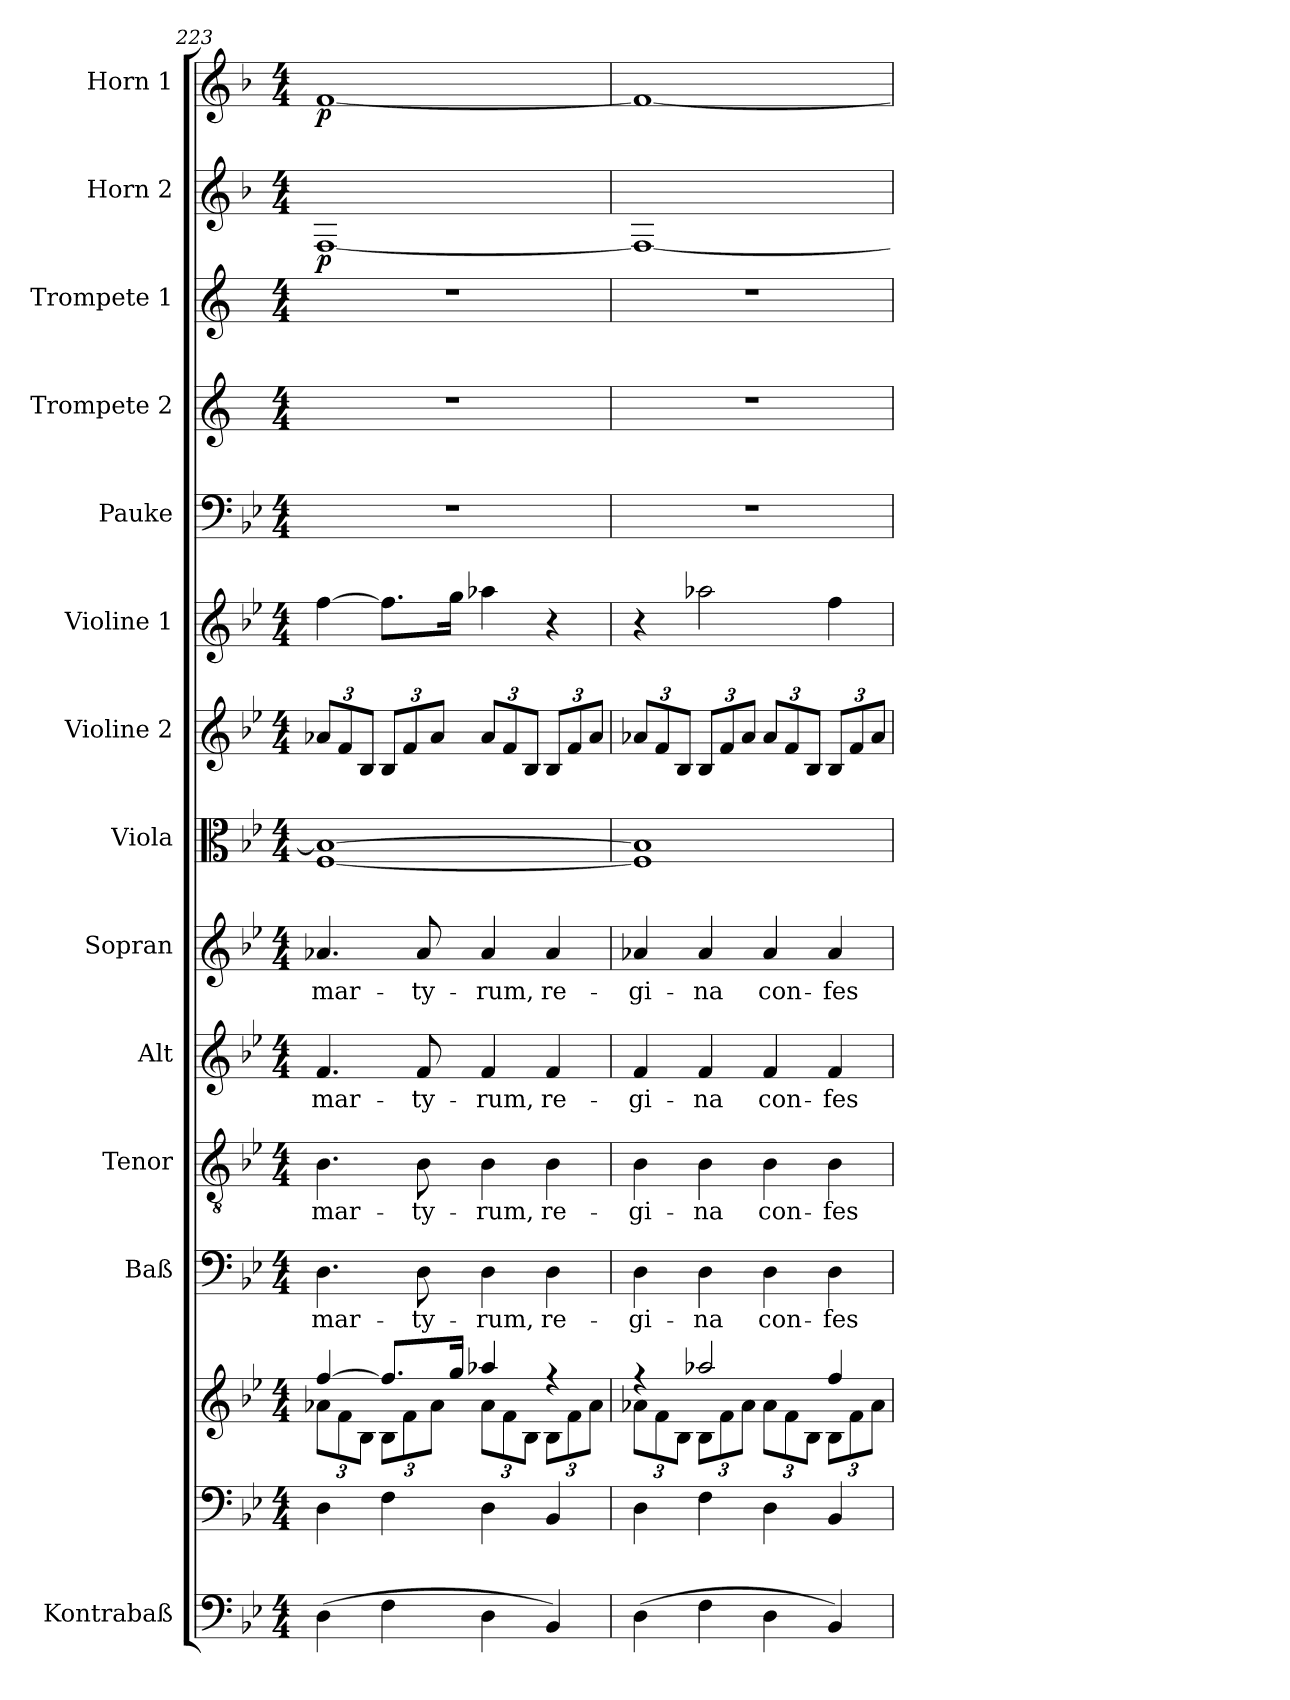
**kern	**kern	**kern	**kern	**text	**kern	**text	**kern	**text	**kern	**text	**kern	**kern	**kern	**kern	**kern	**kern	**kern	**dynam	**kern	**dynam
*part14	*part13	*part13	*part12	*part12	*part11	*part11	*part10	*part10	*part9	*part9	*part8	*part7	*part6	*part5	*part4	*part3	*part2	*part2	*part1	*part1
*staff15	*staff14	*staff13	*staff12	*staff12	*staff11	*staff11	*staff10	*staff10	*staff9	*staff9	*staff8	*staff7	*staff6	*staff5	*staff4	*staff3	*staff2	*staff2	*staff1	*staff1
*I"Kontrabaß	*	*	*I"Baß	*	*I"Tenor	*	*I"Alt	*	*I"Sopran	*	*I"Viola	*I"Violine 2	*I"Violine 1	*I"Pauke	*I"Trompete 2	*I"Trompete 1	*I"Horn 2	*	*I"Horn 1	*
*I'Kb.	*	*	*	*	*	*	*	*	*	*	*I'Vla.	*I'Vl. 2	*I'Vl. 1	*	*I'Tr. 2	*I'Tr. 1	*I'Hr. 2	*	*I'Hr. 1	*
*clefF4	*clefF4	*clefG2	*clefF4	*	*clefGv2	*	*clefG2	*	*clefG2	*	*clefC3	*clefG2	*clefG2	*clefF4	*clefG2	*clefG2	*clefG2	*	*clefG2	*
*ITrd7c12	*	*	*	*	*	*	*	*	*	*	*	*	*	*	*ITrd1c2	*ITrd1c2	*ITrd4c7	*	*ITrd4c7	*
*k[b-e-]	*k[b-e-]	*k[b-e-]	*k[b-e-]	*	*k[b-e-]	*	*k[b-e-]	*	*k[b-e-]	*	*k[b-e-]	*k[b-e-]	*k[b-e-]	*k[b-e-]	*k[b-e-]	*k[b-e-]	*k[b-e-]	*	*k[b-e-]	*
*B-:	*B-:	*B-:	*B-:	*	*B-:	*	*B-:	*	*B-:	*	*B-:	*B-:	*B-:	*B-:	*B-:	*B-:	*B-:	*	*B-:	*
*M4/4	*M4/4	*M4/4	*M4/4	*	*M4/4	*	*M4/4	*	*M4/4	*	*M4/4	*M4/4	*M4/4	*M4/4	*M4/4	*M4/4	*M4/4	*	*M4/4	*
=223	=223	=223	=223	=223	=223	=223	=223	=223	=223	=223	=223	=223	=223	=223	=223	=223	=223	=223	=223	=223
*	*	*^	*	*	*	*	*	*	*	*	*	*	*	*	*	*	*	*	*	*
*	*	*	*Xbrackettup	*	*	*	*	*	*	*	*	*	*	*	*	*	*	*	*	*	*
!	!	!	!	!	!LO:LY:b	!	!LO:LY:b	!	!LO:LY:b	!	!LO:LY:b	!	!	!	!	!	!	!	!	!	!
*	*	*	*	*	*	*	*	*	*	*	*	*	*Xbrackettup	*	*	*	*	*	*	*	*
!	!	!	!	!	!	!	!	!	!	!	!	!	!	!	!	!	!	!	!LO:DY:b	!	!LO:DY:b
(>4DD\	4D\	[>4ff/	12a-X\L	4.D\	mar-	4.B-\	mar-	4.f/	mar-	4.a-X/	mar-	[1F 1B-_	12a-X/L	[4ff\	1r	1r	1r	[1BB-	p	[1B-	p
.	.	.	12f\	.	.	.	.	.	.	.	.	.	12f/	.	.	.	.	.	.	.	.
.	.	.	12B-\J	.	.	.	.	.	.	.	.	.	12B-/J	.	.	.	.	.	.	.	.
4FF\	4F\	8.ff/L]	12B-\L	.	.	.	.	.	.	.	.	.	12B-/L	8.ff\L]	.	.	.	.	.	.	.
.	.	.	12f\	.	.	.	.	.	.	.	.	.	12f/	.	.	.	.	.	.	.	.
!	!	!	!	!	!LO:LY:b	!	!LO:LY:b	!	!LO:LY:b	!	!LO:LY:b	!	!	!	!	!	!	!	!	!	!
.	.	.	.	8D\	-ty-	8B-\	-ty-	8f/	-ty-	8a-/	-ty-	.	.	.	.	.	.	.	.	.	.
.	.	.	12a-\J	.	.	.	.	.	.	.	.	.	12a-/J	.	.	.	.	.	.	.	.
.	.	16gg/Jk	.	.	.	.	.	.	.	.	.	.	.	16gg\Jk	.	.	.	.	.	.	.
!	!	!	!	!	!LO:LY:b	!	!LO:LY:b	!	!LO:LY:b	!	!LO:LY:b	!	!	!	!	!	!	!	!	!	!
4DD\	4D\	4aa-X/	12a-\L	4D\	-rum,	4B-\	-rum,	4f/	-rum,	4a-/	-rum,	.	12a-/L	4aa-X\	.	.	.	.	.	.	.
.	.	.	12f\	.	.	.	.	.	.	.	.	.	12f/	.	.	.	.	.	.	.	.
.	.	.	12B-\J	.	.	.	.	.	.	.	.	.	12B-/J	.	.	.	.	.	.	.	.
!	!	!	!	!	!LO:LY:b	!	!LO:LY:b	!	!LO:LY:b	!	!LO:LY:b	!	!	!	!	!	!	!	!	!	!
4BBB-/)	4BB-/	4rff	12B-\L	4D\	re-	4B-\	re-	4f/	re-	4a-/	re-	.	12B-/L	4r	.	.	.	.	.	.	.
.	.	.	12f\	.	.	.	.	.	.	.	.	.	12f/	.	.	.	.	.	.	.	.
.	.	.	12a-\J	.	.	.	.	.	.	.	.	.	12a-/J	.	.	.	.	.	.	.	.
=224	=224	=224	=224	=224	=224	=224	=224	=224	=224	=224	=224	=224	=224	=224	=224	=224	=224	=224	=224	=224	=224
!	!	!	!	!	!LO:LY:b	!	!LO:LY:b	!	!LO:LY:b	!	!LO:LY:b	!	!	!	!	!	!	!	!	!	!
(>4DD\	4D\	4rff	12a-X\L	4D\	-gi-	4B-\	-gi-	4f/	-gi-	4a-X/	-gi-	1F] 1B-]	12a-X/L	4r	1r	1r	1r	1BB-_	.	1B-_	.
.	.	.	12f\	.	.	.	.	.	.	.	.	.	12f/	.	.	.	.	.	.	.	.
.	.	.	12B-\J	.	.	.	.	.	.	.	.	.	12B-/J	.	.	.	.	.	.	.	.
!	!	!	!	!	!LO:LY:b	!	!LO:LY:b	!	!LO:LY:b	!	!LO:LY:b	!	!	!	!	!	!	!	!	!	!
4FF\	4F\	2aa-X/	12B-\L	4D\	-na	4B-\	-na	4f/	-na	4a-/	-na	.	12B-/L	2aa-X\	.	.	.	.	.	.	.
.	.	.	12f\	.	.	.	.	.	.	.	.	.	12f/	.	.	.	.	.	.	.	.
.	.	.	12a-\J	.	.	.	.	.	.	.	.	.	12a-/J	.	.	.	.	.	.	.	.
!	!	!	!	!	!LO:LY:b	!	!LO:LY:b	!	!LO:LY:b	!	!LO:LY:b	!	!	!	!	!	!	!	!	!	!
4DD\	4D\	.	12a-\L	4D\	con-	4B-\	con-	4f/	con-	4a-/	con-	.	12a-/L	.	.	.	.	.	.	.	.
.	.	.	12f\	.	.	.	.	.	.	.	.	.	12f/	.	.	.	.	.	.	.	.
.	.	.	12B-\J	.	.	.	.	.	.	.	.	.	12B-/J	.	.	.	.	.	.	.	.
!	!	!	!	!	!LO:LY:b	!	!LO:LY:b	!	!LO:LY:b	!	!LO:LY:b	!	!	!	!	!	!	!	!	!	!
4BBB-/)	4BB-/	4ff/	12B-\L	4D\	-fes-	4B-\	-fes-	4f/	-fes-	4a-/	-fes-	.	12B-/L	4ff\	.	.	.	.	.	.	.
.	.	.	12f\	.	.	.	.	.	.	.	.	.	12f/	.	.	.	.	.	.	.	.
.	.	.	12a-\J	.	.	.	.	.	.	.	.	.	12a-/J	.	.	.	.	.	.	.	.
*	*	*v	*v	*	*	*	*	*	*	*	*	*	*	*	*	*	*	*	*	*	*
=	=	=	=	=	=	=	=	=	=	=	=	=	=	=	=	=	=	=	=	=
*-	*-	*-	*-	*-	*-	*-	*-	*-	*-	*-	*-	*-	*-	*-	*-	*-	*-	*-	*-	*-
